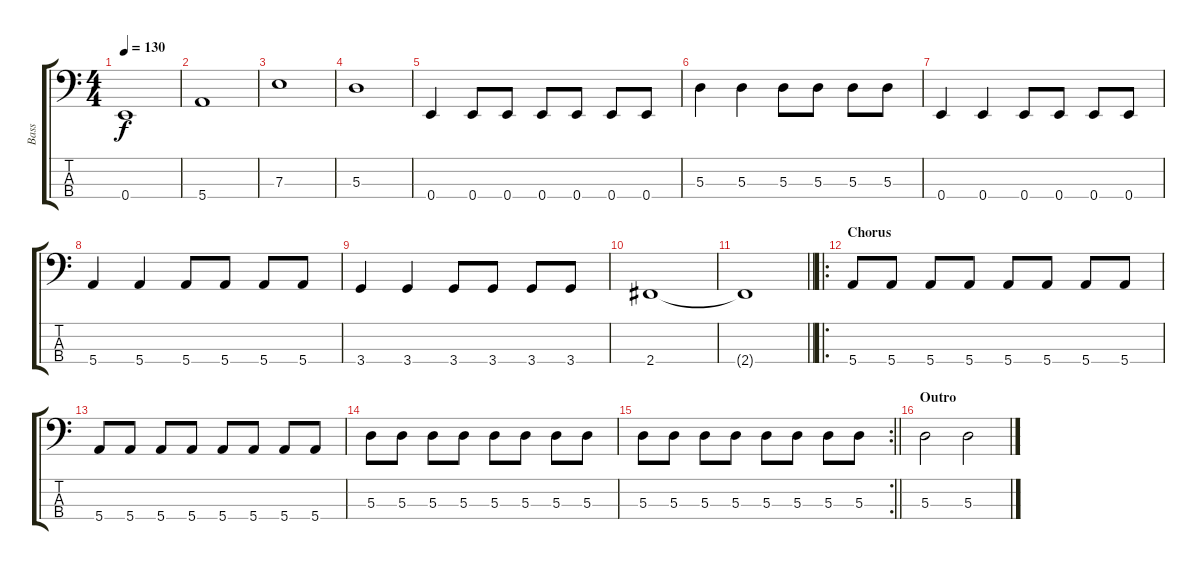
\track ("Bass" "Bass") {instrument electricbassfinger}
\staff {score tabs}
\tuning (G2 D2 A1 E1) {hide}
\ts (4 4)
\tempo 130
\clef f4
\ks c
0.4.1{dy f} |
5.4.1 |
7.3.1 |
5.3.1 |
0.4.4 0.4.8 0.4.8 0.4.8 0.4.8 0.4.8 0.4.8 |
5.3.4 5.3.4 5.3.8 5.3.8 5.3.8 5.3.8 |
0.4.4 0.4.4 0.4.8 0.4.8 0.4.8 0.4.8 |
5.4.4 5.4.4 5.4.8 5.4.8 5.4.8 5.4.8 |
3.4.4 3.4.4 3.4.8 3.4.8 3.4.8 3.4.8 |
2.4.1 |
\barLineRight lightlight
2.4{t}.1 |
\ro
\section ("" "Chorus")
5.4.8 5.4.8 5.4.8 5.4.8 5.4.8 5.4.8 5.4.8 5.4.8 |
5.4.8 5.4.8 5.4.8 5.4.8 5.4.8 5.4.8 5.4.8 5.4.8 |
5.3.8 5.3.8 5.3.8 5.3.8 5.3.8 5.3.8 5.3.8 5.3.8 |
\rc 2
\barLineRight lightlight
5.3.8 5.3.8 5.3.8 5.3.8 5.3.8 5.3.8 5.3.8 5.3.8 |
\section ("" "Outro")
5.3.2 5.3.2
